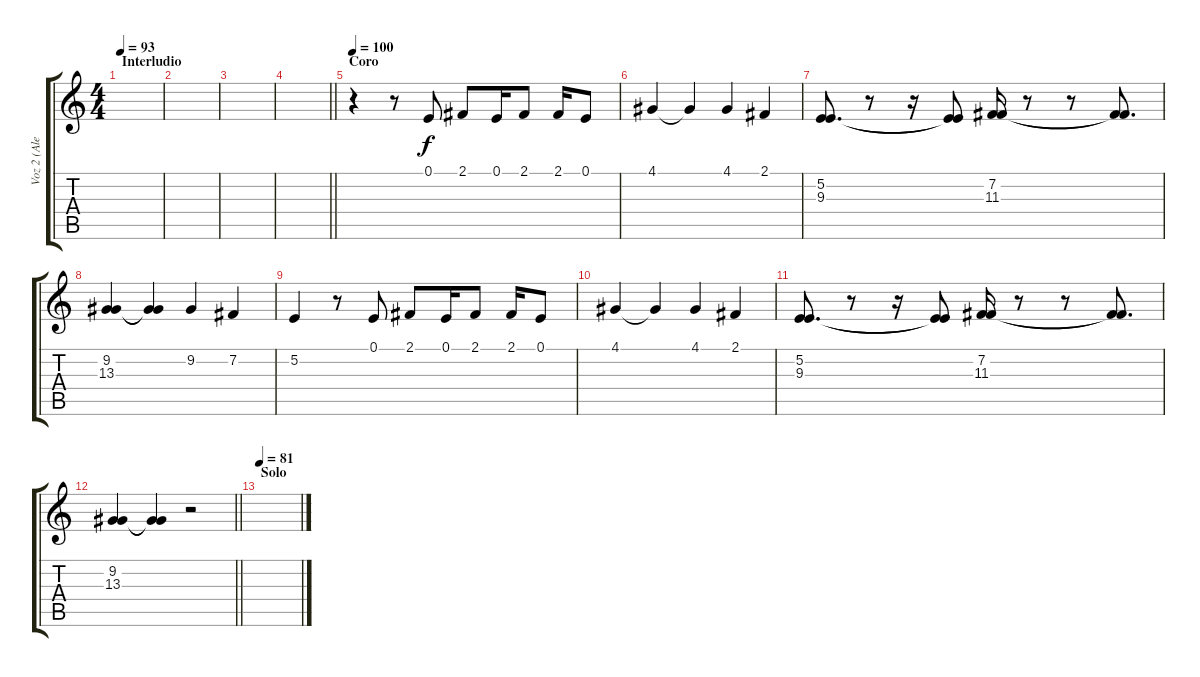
\track ("Voz 2 (Alexis Korfiatis)" "Voz 2 (Ale") {instrument baritonesax}
\staff {score tabs}
\tuning (E4 B3 G3 D3 A2 E2) {hide}
\ts (4 4)
\section ("" "Interludio")
\tempo 93
\clef g2
\ks c
|
|
|
\barLineRight lightlight
|
\section ("" "Coro")
\tempo 100
r.4 r.8 0.1.8 2.1.8 0.1.16 2.1.8 2.1.16 0.1.8 |
4.1.4 4.1{t}.4 4.1.4 2.1.4 |
(5.2 9.3).8{d} r.8 r.16 (5.2{t} 9.3{t}).8 (7.2 11.3).16 r.8 r.8 (7.2{t} 11.3{t}).8{d} |
(9.2 13.3).4 (9.2{t} 13.3{t}).4 9.2.4 7.2.4 |
5.2.4 r.8 0.1.8 2.1.8 0.1.16 2.1.8 2.1.16 0.1.8 |
4.1.4 4.1{t}.4 4.1.4 2.1.4 |
(5.2 9.3).8{d} r.8 r.16 (5.2{t} 9.3{t}).8 (7.2 11.3).16 r.8 r.8 (7.2{t} 11.3{t}).8{d} |
\barLineRight lightlight
(9.2 13.3).4 (9.2{t} 13.3{t}).4 r.2 |
\section ("" "Solo")
\tempo 81
